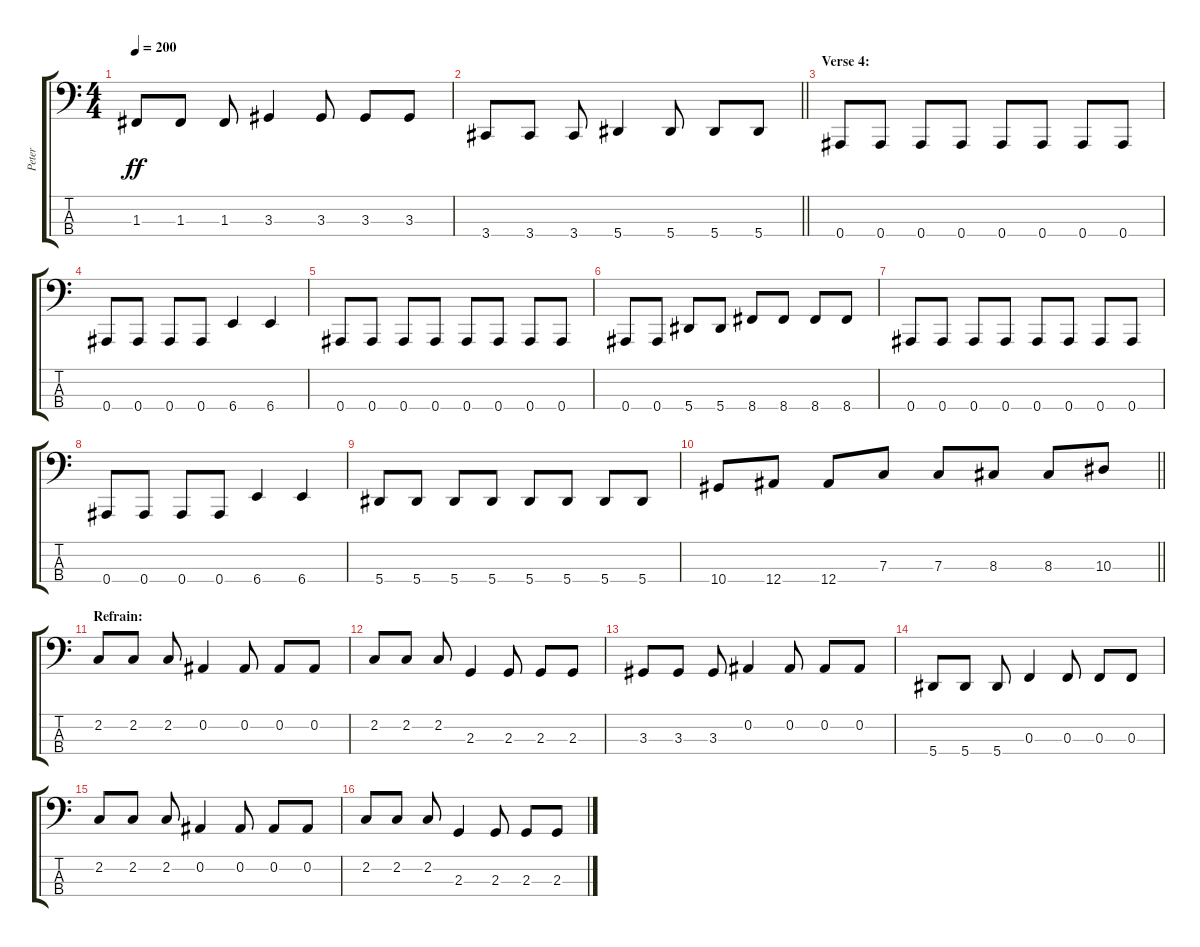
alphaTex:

\track ("Peter" "Peter") {instrument electricbassfinger}
\staff {score tabs}
\tuning (Eb2 Bb1 F1 Bb0) {hide}
\ts (4 4)
\tempo 200
\clef f4
\ks c
1.3.8{dy ff} 1.3.8 1.3.8 3.3.4 3.3.8 3.3.8 3.3.8 |
\barLineRight lightlight
3.4.8 3.4.8 3.4.8 5.4.4 5.4.8 5.4.8 5.4.8 |
\section ("" "Verse 4:")
0.4.8 0.4.8 0.4.8 0.4.8 0.4.8 0.4.8 0.4.8 0.4.8 |
0.4.8 0.4.8 0.4.8 0.4.8 6.4.4 6.4.4 |
0.4.8 0.4.8 0.4.8 0.4.8 0.4.8 0.4.8 0.4.8 0.4.8 |
0.4.8 0.4.8 5.4.8 5.4.8 8.4.8 8.4.8 8.4.8 8.4.8 |
0.4.8 0.4.8 0.4.8 0.4.8 0.4.8 0.4.8 0.4.8 0.4.8 |
0.4.8 0.4.8 0.4.8 0.4.8 6.4.4 6.4.4 |
5.4.8 5.4.8 5.4.8 5.4.8 5.4.8 5.4.8 5.4.8 5.4.8 |
\barLineRight lightlight
10.4.8 12.4.8 12.4.8 7.3.8 7.3.8 8.3.8 8.3.8 10.3.8 |
\section ("" "Refrain:")
2.2.8 2.2.8 2.2.8 0.2.4 0.2.8 0.2.8 0.2.8 |
2.2.8 2.2.8 2.2.8 2.3.4 2.3.8 2.3.8 2.3.8 |
3.3.8 3.3.8 3.3.8 0.2.4 0.2.8 0.2.8 0.2.8 |
5.4.8 5.4.8 5.4.8 0.3.4 0.3.8 0.3.8 0.3.8 |
2.2.8 2.2.8 2.2.8 0.2.4 0.2.8 0.2.8 0.2.8 |
2.2.8 2.2.8 2.2.8 2.3.4 2.3.8 2.3.8 2.3.8
